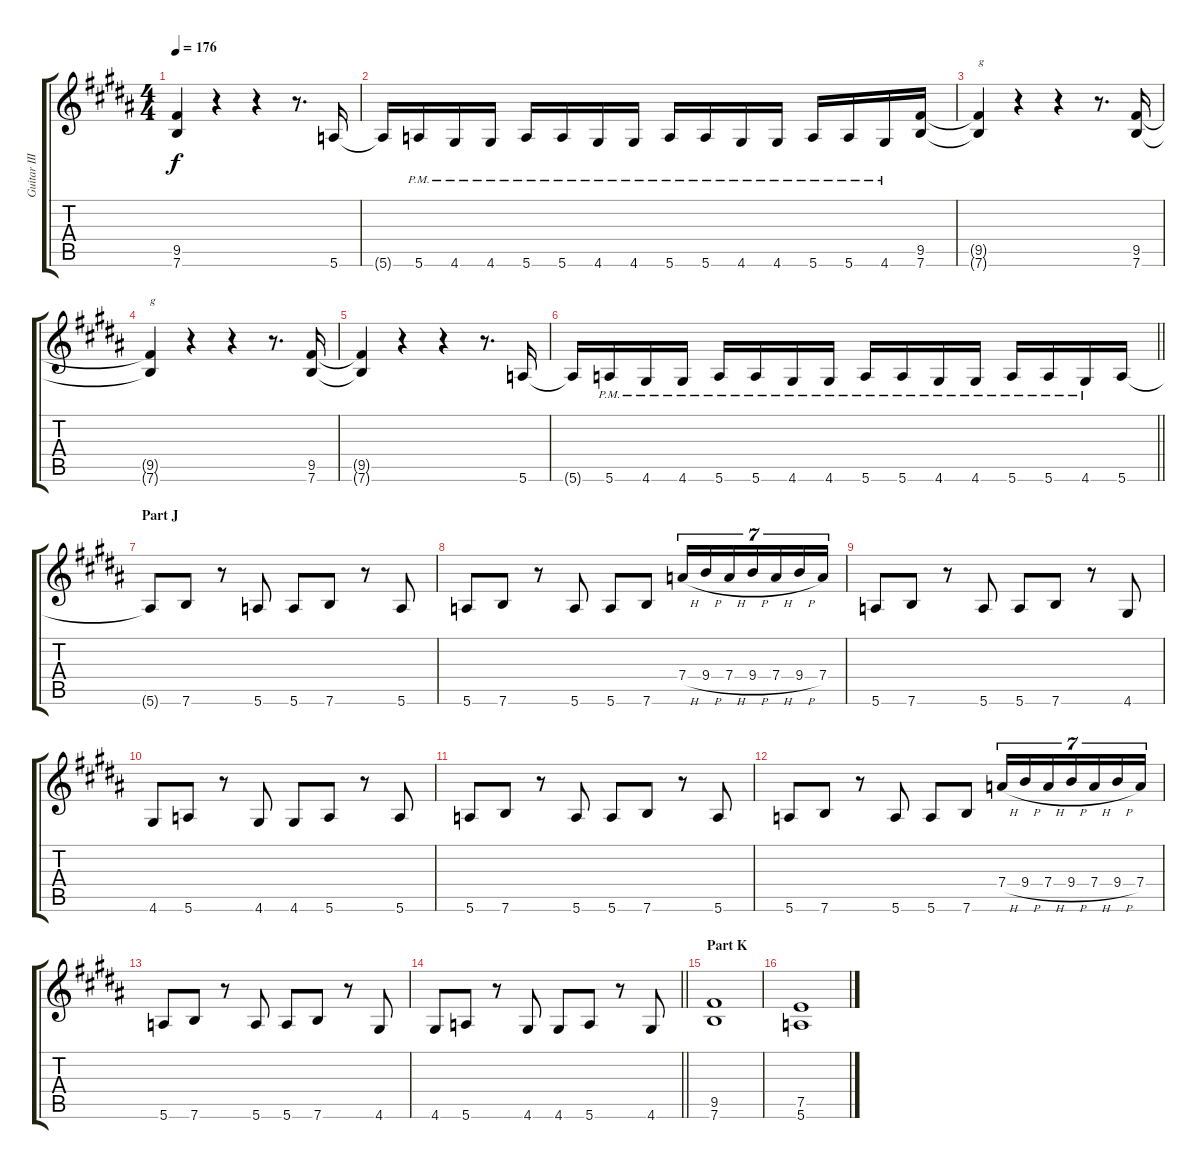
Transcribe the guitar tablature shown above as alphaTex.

\track ("Guitar III (Kazuma)" "Guitar III") {instrument distortionguitar}
\staff {score tabs}
\tuning (E4 B3 G3 D3 A2 E2) {hide}
\ts (4 4)
\tempo 176
\clef g2
\ks b
(9.5{t} 7.6{t}).4{dy f} r.4 r.4 r.8{d} 5.6.16 |
5.6{t}.16 5.6{pm}.16 4.6{pm}.16 4.6{pm}.16 5.6{pm}.16 5.6{pm}.16 4.6{pm}.16 4.6{pm}.16 5.6{pm}.16 5.6{pm}.16 4.6{pm}.16 4.6{pm}.16 5.6{pm}.16 5.6{pm}.16 4.6{pm}.16 (9.5 7.6).16 |
(9.5{t} 7.6{t}).4{txt "g"} r.4 r.4 r.8{d} (9.5 7.6).16 |
(9.5{t} 7.6{t}).4{txt "g"} r.4 r.4 r.8{d} (9.5 7.6).16 |
(9.5{t} 7.6{t}).4 r.4 r.4 r.8{d} 5.6.16 |
\barLineRight lightlight
5.6{t}.16 5.6{pm}.16 4.6{pm}.16 4.6{pm}.16 5.6{pm}.16 5.6{pm}.16 4.6{pm}.16 4.6{pm}.16 5.6{pm}.16 5.6{pm}.16 4.6{pm}.16 4.6{pm}.16 5.6{pm}.16 5.6{pm}.16 4.6{pm}.16 5.6.16 |
\section ("" "Part J")
5.6{t}.8 7.6.8 r.8 5.6.8 5.6.8 7.6.8 r.8 5.6.8 |
5.6.8 7.6.8 r.8 5.6.8 5.6.8 7.6.8 7.4{h}.16{tu (7 4)} 9.4{h}.16{tu (7 4)} 7.4{h}.16{tu (7 4)} 9.4{h}.16{tu (7 4)} 7.4{h}.16{tu (7 4)} 9.4{h}.16{tu (7 4)} 7.4.16{tu (7 4)} |
5.6.8 7.6.8 r.8 5.6.8 5.6.8 7.6.8 r.8 4.6.8 |
4.6.8 5.6.8 r.8 4.6.8 4.6.8 5.6.8 r.8 5.6.8 |
5.6.8 7.6.8 r.8 5.6.8 5.6.8 7.6.8 r.8 5.6.8 |
5.6.8 7.6.8 r.8 5.6.8 5.6.8 7.6.8 7.4{h}.16{tu (7 4)} 9.4{h}.16{tu (7 4)} 7.4{h}.16{tu (7 4)} 9.4{h}.16{tu (7 4)} 7.4{h}.16{tu (7 4)} 9.4{h}.16{tu (7 4)} 7.4.16{tu (7 4)} |
5.6.8 7.6.8 r.8 5.6.8 5.6.8 7.6.8 r.8 4.6.8 |
\barLineRight lightlight
4.6.8 5.6.8 r.8 4.6.8 4.6.8 5.6.8 r.8 4.6.8 |
\section ("" "Part K")
(9.5 7.6).1 |
(7.5 5.6).1
